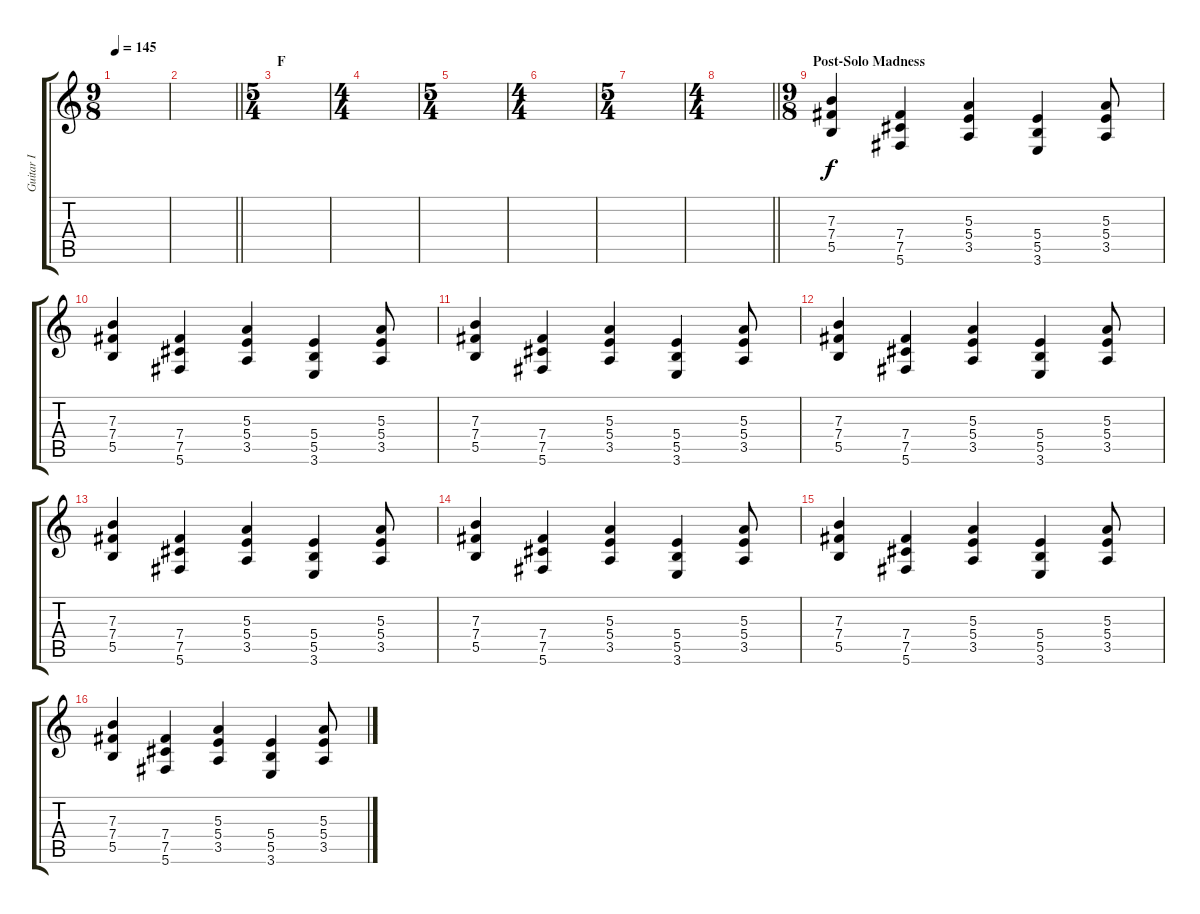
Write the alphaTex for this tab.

\track ("Guitar I" "Guitar I") {instrument distortionguitar}
\staff {score tabs}
\tuning (Db4 Ab3 E3 B2 Gb2 Db2) {hide}
\ts (9 8)
\tempo 145
\clef g2
\ks c
|
\barLineRight lightlight
|
\ts (5 4)
\section ("" "F")
|
\ts (4 4)
|
\ts (5 4)
|
\ts (4 4)
|
\ts (5 4)
|
\ts (4 4)
\barLineRight lightlight
|
\ts (9 8)
\section ("" "Post-Solo Madness")
(7.3 7.4 5.5).4{volume 12} (7.4 7.5 5.6).4 (5.3 5.4 3.5).4 (5.4 5.5 3.6).4 (5.3 5.4 3.5).8 |
(7.3 7.4 5.5).4 (7.4 7.5 5.6).4 (5.3 5.4 3.5).4 (5.4 5.5 3.6).4 (5.3 5.4 3.5).8 |
(7.3 7.4 5.5).4 (7.4 7.5 5.6).4 (5.3 5.4 3.5).4 (5.4 5.5 3.6).4 (5.3 5.4 3.5).8 |
(7.3 7.4 5.5).4 (7.4 7.5 5.6).4 (5.3 5.4 3.5).4 (5.4 5.5 3.6).4 (5.3 5.4 3.5).8 |
(7.3 7.4 5.5).4 (7.4 7.5 5.6).4 (5.3 5.4 3.5).4 (5.4 5.5 3.6).4 (5.3 5.4 3.5).8 |
(7.3 7.4 5.5).4 (7.4 7.5 5.6).4 (5.3 5.4 3.5).4 (5.4 5.5 3.6).4 (5.3 5.4 3.5).8 |
(7.3 7.4 5.5).4 (7.4 7.5 5.6).4 (5.3 5.4 3.5).4 (5.4 5.5 3.6).4 (5.3 5.4 3.5).8 |
(7.3 7.4 5.5).4 (7.4 7.5 5.6).4 (5.3 5.4 3.5).4 (5.4 5.5 3.6).4 (5.3 5.4 3.5).8
